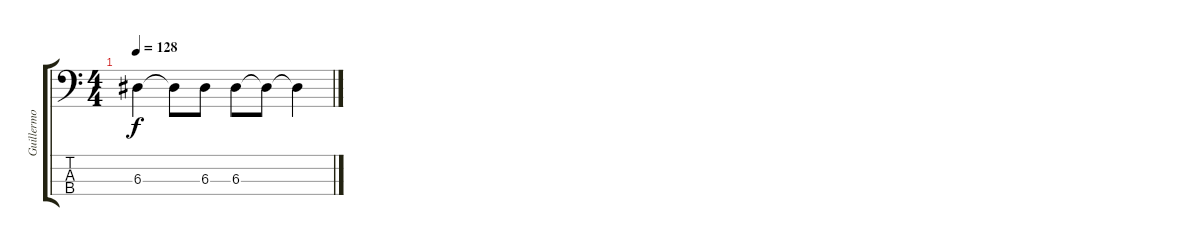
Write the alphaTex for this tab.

\track ("Guillermo Sanchez" "Guillermo ") {instrument electricbassfinger}
\staff {score tabs}
\tuning (G2 D2 A1 E1) {hide}
\ts (4 4)
\tempo 128
\clef f4
\ks c
6.3.4{dy f} 6.3{t}.8 6.3.8 6.3.8 6.3{t}.8 6.3{t}.4
